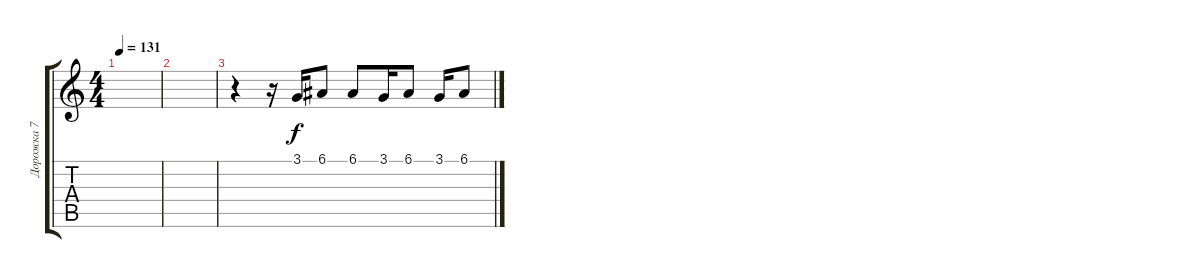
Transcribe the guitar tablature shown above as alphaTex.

\track ("Дорожка 7" "Дорожка 7") {instrument electricpiano1}
\staff {score tabs}
\tuning (E4 B3 G3 D3 A2 E2) {hide}
\ts (4 4)
\tempo 131
\clef g2
\ks c
|
|
r.4 r.16 3.1.16 6.1.8 6.1.8 3.1.16 6.1.8 3.1.16 6.1.8
